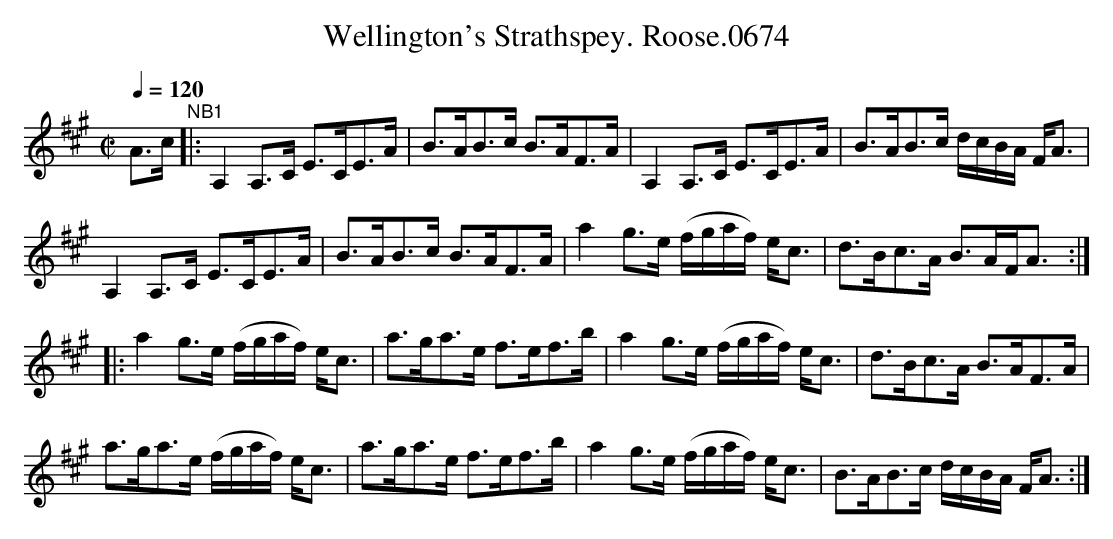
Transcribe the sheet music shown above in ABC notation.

X:1
T:Wellington's Strathspey. Roose.0674
M:C|
L:1/8
Q:1/4=120
K:A
A>c"^NB1"|:A,2 A,>C E>CE>A|B>AB>c B>AF>A|A,2 A,>C E>CE>A|B>AB>c d/c/B/A/ F<A|
A,2 A,>C E>CE>A|B>AB>c B>AF>A|a2 g>e (f/g/a/f/) e<c|d>Bc>A B>AF<A:|
|:a2 g>e (f/g/a/f/) e<c|a>ga>e f>ef>b|a2 g>e (f/g/a/f/) e<c| d>Bc>A B>AF>A|
a>ga>e (f/g/a/f/) e<c|a>ga>e f>ef>b|a2 g>e (f/g/a/f/) e<c|B>AB>c d/c/B/A/ F<A:|
